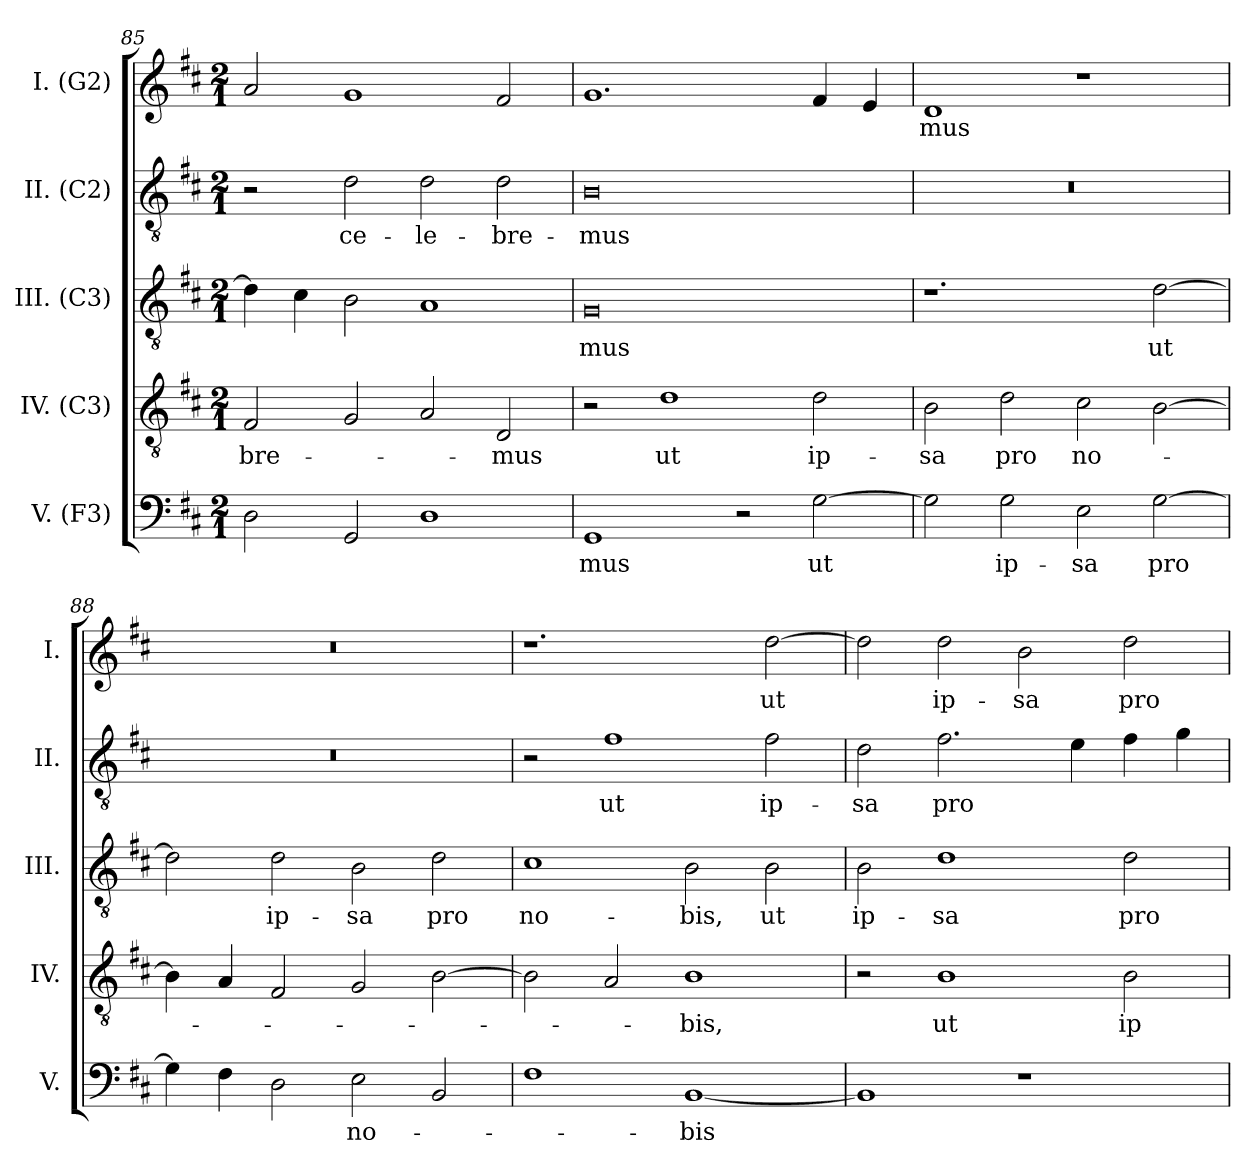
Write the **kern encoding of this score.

**kern	**text	**kern	**text	**kern	**text	**kern	**text	**kern	**text
*part5	*part5	*part4	*part4	*part3	*part3	*part2	*part2	*part1	*part1
*staff5	*staff5	*staff4	*staff4	*staff3	*staff3	*staff2	*staff2	*staff1	*staff1
*I"V. (F3)	*	*I"IV. (C3)	*	*I"III. (C3)	*	*I"II. (C2)	*	*I"I. (G2)	*
*I'V.	*	*I'IV.	*	*I'III.	*	*I'II.	*	*I'I.	*
*clefF4	*	*clefGv2	*	*clefGv2	*	*clefGv2	*	*clefG2	*
*	*	*ITrd7c12	*	*ITrd7c12	*	*	*	*	*
*k[f#c#]	*	*k[f#c#]	*	*k[f#c#]	*	*k[f#c#]	*	*k[f#c#]	*
*D:	*	*D:	*	*D:	*	*D:	*	*D:	*
*M2/1	*	*M2/1	*	*M2/1	*	*M2/1	*	*M2/1	*
=85	=85	=85	=85	=85	=85	=85	=85	=85	=85
!	!	!	!LO:LY:b:color=#000000	!	!	!	!	!	!
2Di\	.	2FF#i/	-bre-	4Di\]	.	2r	.	2ai/	.
.	.	.	.	4C#i\	.	.	.	.	.
!	!	!	!	!	!	!	!LO:LY:b:color=#000000	!	!
2GGi/	.	2GGi/	.	2BBi\	.	2di\	ce-	1gi	.
!	!	!	!	!	!	!	!LO:LY:b:color=#000000	!	!
1Di	.	2AAi/	.	1AAi	.	2di\	-le-	.	.
!	!	!	!LO:LY:b:color=#000000	!	!	!	!	!	!
!	!	!	!	!	!	!	!LO:LY:b:color=#000000	!	!
.	.	2DDi/	-mus	.	.	2di\	-bre-	2f#i/	.
=86	=86	=86	=86	=86	=86	=86	=86	=86	=86
!	!LO:LY:b:color=#000000	!	!	!	!	!	!	!	!
!	!	!	!	!	!LO:LY:b:color=#000000	!	!	!	!
!	!	!	!	!	!	!	!LO:LY:b:color=#000000	!	!
1GGi	-mus	2r	.	0GGi	-mus	0Bi	-mus	1.gi	.
!	!	!	!LO:LY:b:color=#000000	!	!	!	!	!	!
.	.	1Di	ut	.	.	.	.	.	.
2r	.	.	.	.	.	.	.	.	.
!	!LO:LY:b:color=#000000	!	!	!	!	!	!	!	!
!	!	!	!LO:LY:b:color=#000000	!	!	!	!	!	!
[2Gi\	ut	2Di\	ip-	.	.	.	.	4f#i/	.
.	.	.	.	.	.	.	.	4ei/	.
!!LO:LB:g=z
=87	=87	=87	=87	=87	=87	=87	=87	=87	=87
!	!	!	!LO:LY:b:color=#000000	!	!	!LO:N:vis=1	!	!	!
!	!	!	!	!	!	!	!	!	!LO:LY:b:color=#000000
2Gi\]	.	2BBi\	-sa	1.r	.	0r	.	1di	-mus
!	!LO:LY:b:color=#000000	!	!	!	!	!	!	!	!
!	!	!	!LO:LY:b:color=#000000	!	!	!	!	!	!
2Gi\	ip-	2Di\	pro	.	.	.	.	.	.
!	!LO:LY:b:color=#000000	!	!	!	!	!	!	!	!
!	!	!	!LO:LY:b:color=#000000	!	!	!	!	!	!
2Ei\	-sa	2C#i\	no-	.	.	.	.	1r	.
!	!LO:LY:b:color=#000000	!	!	!	!	!	!	!	!
!	!	!	!	!	!LO:LY:b:color=#000000	!	!	!	!
[2Gi\	pro	[2BBi\	.	[2Di\	ut	.	.	.	.
=88	=88	=88	=88	=88	=88	=88	=88	=88	=88
!	!	!	!	!	!	!LO:N:vis=1	!	!LO:N:vis=1	!
4Gi\]	.	4BBi\]	.	2Di\]	.	0r	.	0r	.
4F#i\	.	4AAi/	.	.	.	.	.	.	.
!	!	!	!	!	!LO:LY:b:color=#000000	!	!	!	!
2Di\	.	2FF#i/	.	2Di\	ip-	.	.	.	.
!	!LO:LY:b:color=#000000	!	!	!	!	!	!	!	!
!	!	!	!	!	!LO:LY:b:color=#000000	!	!	!	!
2Ei\	no-	2GGi/	.	2BBi\	-sa	.	.	.	.
!	!	!	!	!	!LO:LY:b:color=#000000	!	!	!	!
2BBi/	.	[2BBi\	.	2Di\	pro	.	.	.	.
=89	=89	=89	=89	=89	=89	=89	=89	=89	=89
!	!	!	!	!	!LO:LY:b:color=#000000	!	!	!	!
1F#i	.	2BBi\]	.	1C#i	no-	2r	.	1.r	.
!	!	!	!	!	!	!	!LO:LY:b:color=#000000	!	!
.	.	2AAi/	.	.	.	1f#i	ut	.	.
!	!LO:LY:b:color=#000000	!	!	!	!	!	!	!	!
!	!	!	!LO:LY:b:color=#000000	!	!	!	!	!	!
!	!	!	!	!	!LO:LY:b:color=#000000	!	!	!	!
[1BBi	-bis	1BBi	-bis,	2BBi\	-bis,	.	.	.	.
!	!	!	!	!	!LO:LY:b:color=#000000	!	!	!	!
!	!	!	!	!	!	!	!LO:LY:b:color=#000000	!	!
!	!	!	!	!	!	!	!	!	!LO:LY:b:color=#000000
.	.	.	.	2BBi\	ut	2f#i\	ip-	[2ddi\	ut
=90	=90	=90	=90	=90	=90	=90	=90	=90	=90
!	!	!	!	!	!LO:LY:b:color=#000000	!	!	!	!
!	!	!	!	!	!	!	!LO:LY:b:color=#000000	!	!
1BBi]	.	2r	.	2BBi\	ip-	2di\	-sa	2ddi\]	.
!	!	!	!LO:LY:b:color=#000000	!	!	!	!	!	!
!	!	!	!	!	!LO:LY:b:color=#000000	!	!	!	!
!	!	!	!	!	!	!	!LO:LY:b:color=#000000	!	!
!	!	!	!	!	!	!	!	!	!LO:LY:b:color=#000000
.	.	1BBi	ut	1Di	-sa	2.f#i\	pro	2ddi\	ip-
!	!	!	!	!	!	!	!	!	!LO:LY:b:color=#000000
1r	.	.	.	.	.	.	.	2bi\	-sa
.	.	.	.	.	.	4ei\	.	.	.
!	!	!	!LO:LY:b:color=#000000	!	!	!	!	!	!
!	!	!	!	!	!LO:LY:b:color=#000000	!	!	!	!
!	!	!	!	!	!	!	!	!	!LO:LY:b:color=#000000
.	.	2BBi\	ip-	2Di\	pro	4f#i\	.	2ddi\	pro
.	.	.	.	.	.	4gi\	.	.	.
=	=	=	=	=	=	=	=	=	=
*-	*-	*-	*-	*-	*-	*-	*-	*-	*-
